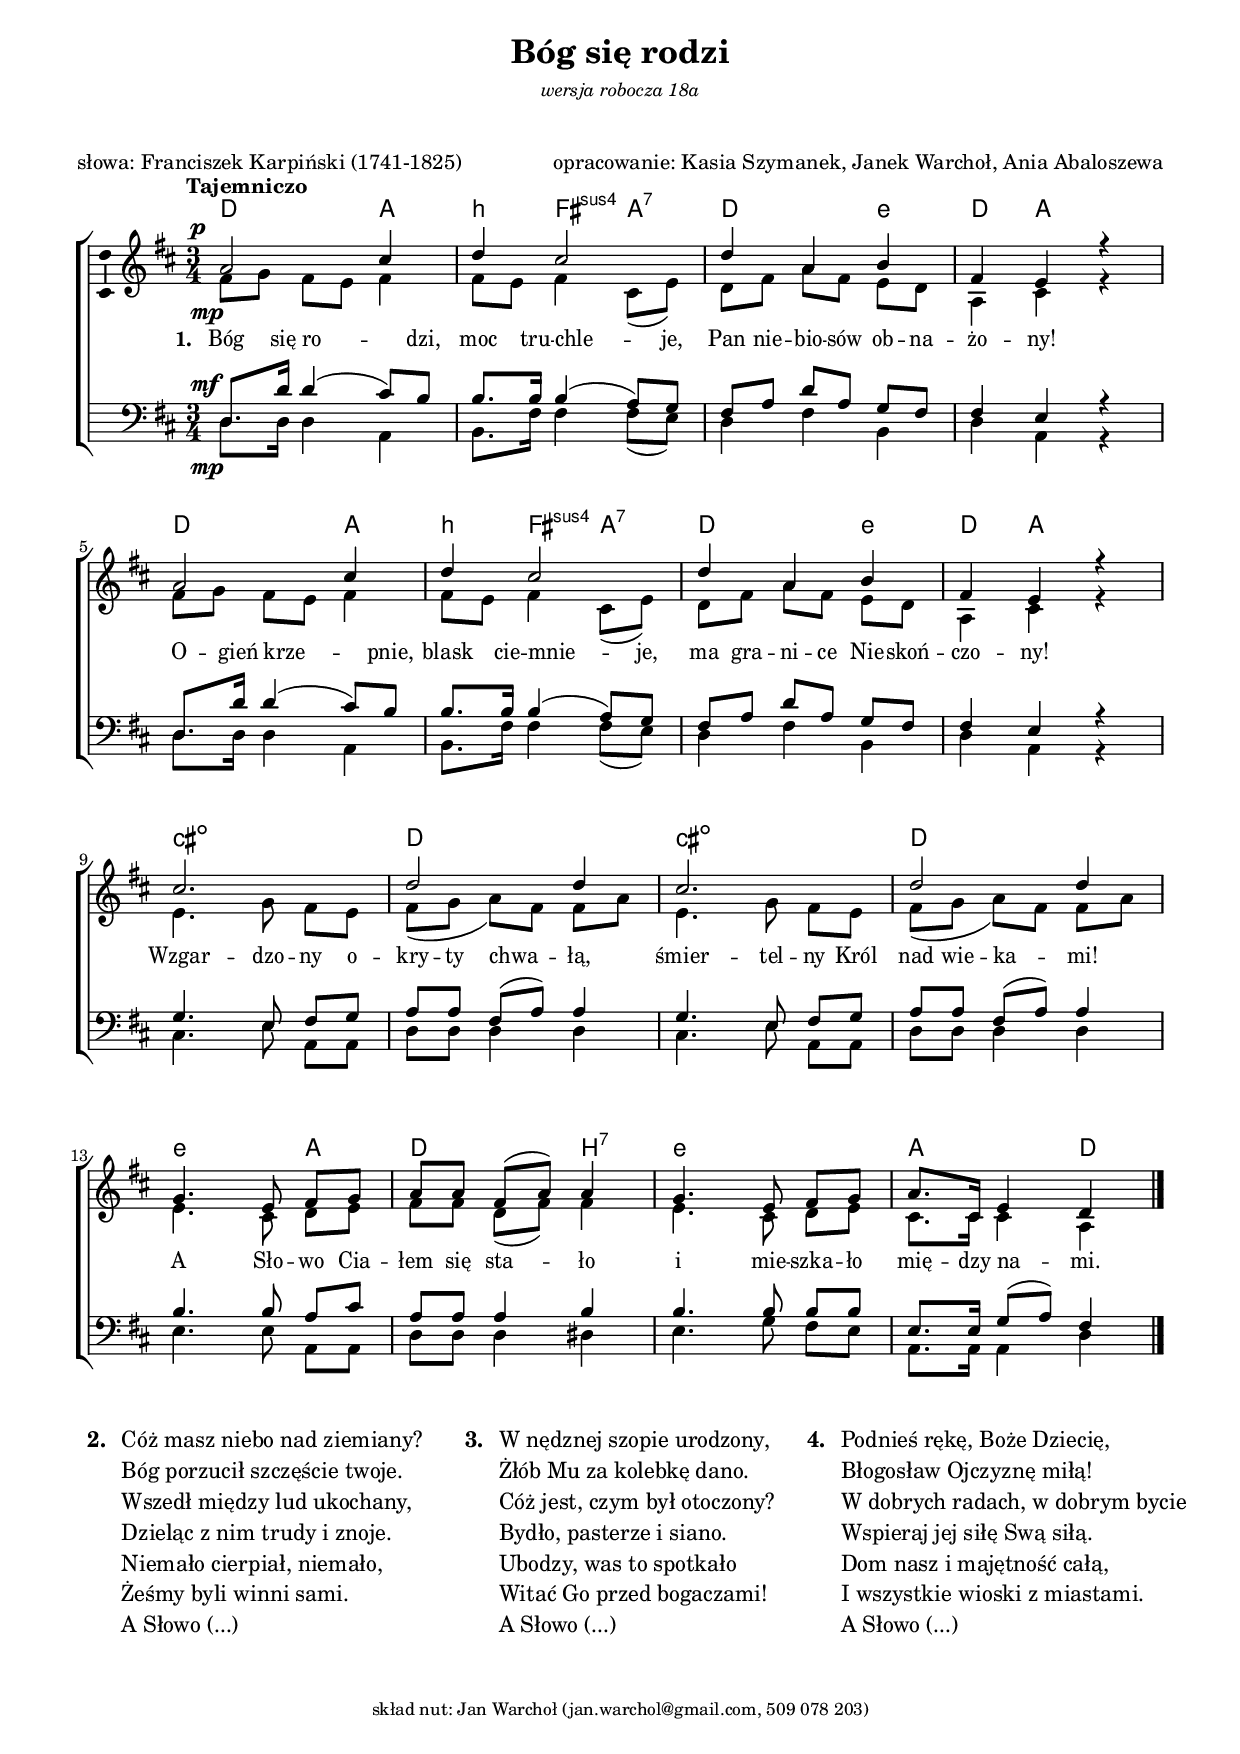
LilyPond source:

\version "2.18.2"
#(ly:set-option 'strokeadjust #t)

\header {
  title = \markup "Bóg się rodzi"
  subsubtitle = \markup \column { \normal-text \italic "wersja robocza 18a" " " " " }
  poet = "słowa: Franciszek Karpiński (1741-1825)"
  composer = "opracowanie: Kasia Szymanek, Janek Warchoł, Ania Abaloszewa"
}

%--------------------------------MELODIA
metrumitp = {
  \key d \major
  \time 3/4
  \set Timing.beamExceptions = #'()
  \tempo "Tajemniczo"
  \override DynamicText.X-offset = -3
}
melodiaSopranu =
\relative f' {
  \metrumitp
  <>\p
  \repeat unfold 2 {
    a2 cis4 |
    d4 cis2 |
    d4 a b |
    fis4 e r |
  }
  \repeat unfold 2 {
    cis'2. |
    d2 d4 |
  }
  g,4. e8 fis g |
  a8 a fis( a) a4 |
  g4. e8 fis g |
  a8. cis,16 e4 d |
  \bar "|."
}

melodiaAltu =
\relative f' {
  \metrumitp
  <>\mp
  \repeat unfold 2 {
    fis8 g fis e fis4 |
    fis8 e fis4 cis8( e) |
    d8 fis a fis e d |
    a4 cis r |
  }
  \repeat unfold 2 {
    e4. g8 fis e |
    fis8( g a) fis fis a |
  }
  e4. cis8 d e |
  fis8 fis d( fis) fis4 |
  e4. cis8 d e |
  cis8. cis16 cis4 a |
  \bar "|."
}

melodiaTenorow =
\relative f {
  \metrumitp
  <>\mf
  \repeat unfold 2 {
    d8. d'16 d4( cis8) b |
    b8. b16 b4( a8) g |
    fis8 a d a g fis |
    fis4 e r |
  }
  \repeat unfold 2 {
    g4. e8 fis g |
    a8 a fis( a) a4 |
  }
  b4. b8 a cis |
  a8 a a4 b |
  b4. b8 b b |
  e,8. e16 g8( a) fis4 |
  \bar "|."
}

melodiaBasow =
\relative f {
  \metrumitp
  <>\mp
  \repeat unfold 2 {
    d8. d16 d4 a |
    b8. fis'16 fis4 fis8( e) |
    d4 fis b, |
    d4 a r |
  }
  \repeat unfold 2 {
    cis4. e8 a, a |
    d8 d d4 d |
  }
  e4. e8 a, a |
  d8 d d4 dis |
  e4. g8 fis e |
  a,8. a16 a4 d |
  \bar "|."
}
akordy = \chordmode {
  \repeat unfold 2 {
    d2 a4 b4:m fis:sus4 a4:7
    d2 e4:m d a2
  }
  \repeat unfold 2 {
    cis2.:dim d
  }
  e2:m a4 d2 b4:7 e2.:m a2 d4
}

%--------------------------------SŁOWA

wzgardzony = \lyricmode {
  Wzgar -- dzo -- ny o -- kry -- ty chwa -- łą,
  śmier -- tel -- ny Król nad wie -- ka -- mi!
  A Sło -- wo Cia -- łem się sta -- ło
  i mie -- szka -- ło mię -- dzy na -- mi.
}

tekstSopranu = \lyricmode {
  \set stanza = "1. "
  Bóg się ro -- dzi, 
  Pan ob -- na -- żo -- ny!
  O -- gień krze -- pnie,
  ma Nie -- skoń -- czo -- ny!
  Wzgar -- dzo -- ny \break śmier -- tel -- ny
  A Sło -- wo Cia -- łem się sta -- ło
  i mie -- szka -- ło mię -- dzy na -- mi.
}
tekstAltu = \lyricmode {
  \set stanza = "1. "
  Bóg się ro -- _ dzi,  moc  tru -- chle -- je,
  Pan nie -- bio -- sów ob -- na -- żo -- ny!
  O -- gień krze -- _ pnie, blask cie -- mnie -- je,
  ma gra -- ni -- ce Nie -- skoń -- czo -- ny!
  \wzgardzony
}
tekstTenorow = \lyricmode {
  \set stanza = "1. "
  Bóg się ro -- dzi, moc  tru -- chle -- je,
  Pan nie -- bio -- sów ob -- na -- żo -- ny!
  O -- gień krze -- pnie, blask cie -- mnie -- je,
  ma gra -- ni -- ce Nie -- skoń -- czo -- ny!
  \wzgardzony
}
tekstBasow = \lyricmode {
  \set stanza = "1. "
  Bóg się ro -- dzi, moc  tru -- \once \tweak X-offset 0 LyricText chle -- je,
  Pan ob -- na -- żo -- ny!
  O -- gień krze -- pnie, blask cie -- \once \tweak X-offset 0 LyricText mnie -- je,
  ma Nie -- skoń -- czo -- ny!
  \wzgardzony
}

zwrotkaII = \markup \column {
  "Cóż masz niebo nad ziemiany? "
  "Bóg porzucił szczęście twoje."
  "Wszedł między lud ukochany,"
  "Dzieląc z nim trudy i znoje."
  "Niemało cierpiał, niemało,"
  "Żeśmy byli winni sami."
  "A Słowo (...)"
}
zwrotkaIII = \markup \column {
  "W nędznej szopie urodzony, "
  "Żłób Mu za kolebkę dano."
  "Cóż jest, czym był otoczony?"
  "Bydło, pasterze i siano."
  "Ubodzy, was to spotkało"
  "Witać Go przed bogaczami!"
  "A Słowo (...)"
}
zwrotkaIV = \markup \column {
  "Podnieś rękę, Boże Dziecię,"
  "Błogosław Ojczyznę miłą!"
  "W dobrych radach, w dobrym bycie"
  "Wspieraj jej siłę Swą siłą."
  "Dom nasz i majętność całą,"
  "I wszystkie wioski z miastami."
  "A Słowo (...)"
}
zwrotkaV = \markup {
}

%--------------------------------USTAWIENIA

#(set-global-staff-size 18)

\paper {
  indent = 2 \mm
  system-count = 4
  short-indent = 2 \mm
  left-margin = 13 \mm
  right-margin = 13 \mm
  %top-markup-spacing #'basic-distance = 5
  markup-system-spacing #'basic-distance = 2
  system-system-spacing #'basic-distance = 17
  system-system-spacing #'padding = 0
  %score-markup-spacing #'basic-distance = 15
  %ragged-last-bottom = ##f
}

#(define powiekszenie-zwrotek '(1.05 . 1.1))
#(define interlinia '(baseline-skip . 3)) % 3 is Lily default
odstepMiedzyZwrotkami = \markup \vspace #2
odstepOdNumeruDoZwrotki = \markup \hspace #1

\layout {
  \override LyricText #'stencil =
  #(lambda (grob)
     (ly:stencil-scale (lyric-text::print grob) 0.9 1))
}

%--------------------------------STRUKTURA

\score {
  \new ChoirStaff <<
    \new ChordNames
    \with { \remove "Staff_performer" } {
      \germanChords
      \set chordNameLowercaseMinor = ##t
      \akordy
    }
    \new Staff = panie <<
      \clef treble
      \new Voice = sopran
      \with { \consists "Ambitus_engraver" } {
        \set Staff.midiInstrument = "choir aahs"
        \dynamicUp
        \tupletUp
        \voiceOne
        \melodiaSopranu
      }
      \new Voice = alt {
        \set Staff.midiInstrument = "choir aahs"
        \dynamicDown
        \tupletDown
        \voiceTwo
        \melodiaAltu
      }
    >>
    \new Lyrics = tekst {}

    \new Staff = panowie <<
      \clef bass
      \new Voice = tenor {
        \set Staff.midiInstrument = "choir aahs"
        \dynamicUp
        \tupletUp
        \voiceOne
        \melodiaTenorow
      }
      \new Voice = bas {
        \set Staff.midiInstrument = "choir aahs"
        \dynamicDown
        \tupletDown
        \voiceTwo
        \melodiaBasow
      }
    >>
    \context Lyrics = tekst \lyricsto tenor \tekstTenorow
  >>
  \layout {
  }
  \midi {
    \tempo 4=85
  }
}

\markup {
  \fill-line {
    \scale #powiekszenie-zwrotek {
      \null

      \override #interlinia
      \line {
        \bold
        "2."
        \odstepOdNumeruDoZwrotki
        \zwrotkaII
      }

      \null

      \override #interlinia
      \line {
        \bold
        "3."
        \odstepOdNumeruDoZwrotki
        \zwrotkaIII
      }

      \null

      \override #interlinia
      \line {
        \bold
        "4."
        \odstepOdNumeruDoZwrotki
        \zwrotkaIV
      }

      \null
    }
  }
}

%--------------------------------STOPKA

\paper {
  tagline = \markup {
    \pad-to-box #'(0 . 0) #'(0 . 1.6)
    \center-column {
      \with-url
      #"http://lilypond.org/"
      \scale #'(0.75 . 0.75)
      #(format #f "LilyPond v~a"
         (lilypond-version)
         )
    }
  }

  oddFooterMarkup = \markup {
    \override #'(baseline-skip . 1)
    \column {
      \fill-line {
        %% Copyright header field only on first page in each bookpart.
        \on-the-fly #part-first-page {
          \override #'(baseline-skip . 2)
          \center-column {
            \scale #'(1 . 1)
            \fromproperty #'header:copyright
            \scale #'(0.85 . 0.85)
            "skład nut: Jan Warchoł (jan.warchol@gmail.com, 509 078 203)"
          }
        }
      }
      \fill-line {
        %% Tagline header field only on last page in the book.
        \on-the-fly #last-page \fromproperty #'header:tagline
      }
    }
  }
}
